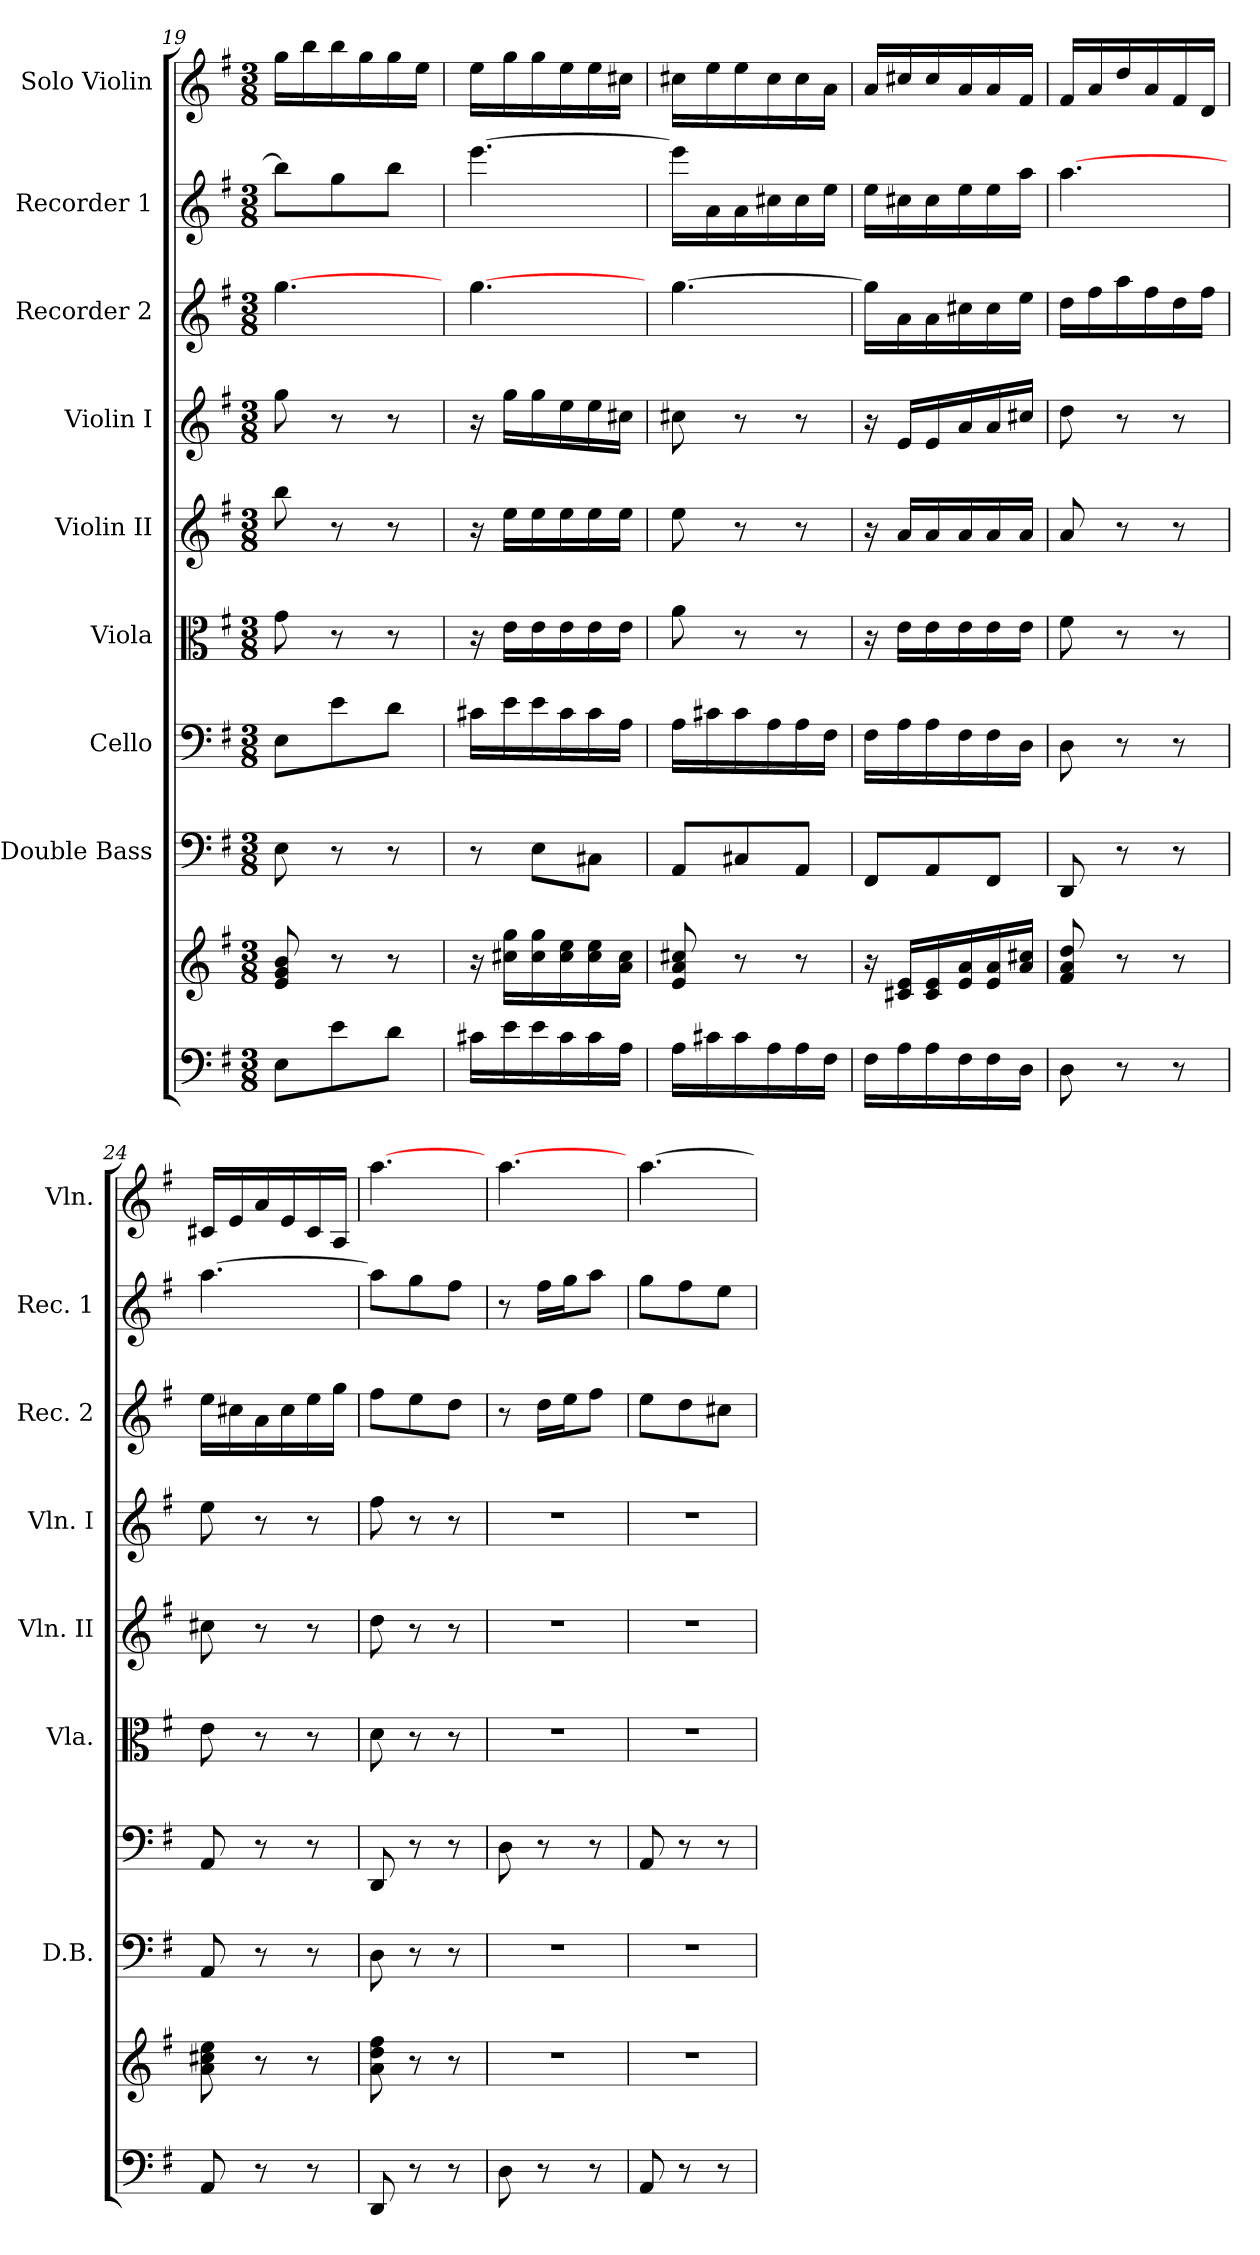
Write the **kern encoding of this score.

**kern	**kern	**kern	**kern	**kern	**kern	**kern	**kern	**kern	**kern
*part9	*part9	*part8	*part7	*part6	*part5	*part4	*part3	*part2	*part1
*staff10	*staff9	*staff8	*staff7	*staff6	*staff5	*staff4	*staff3	*staff2	*staff1
*	*	*I"Double Bass	*I"Cello	*I"Viola	*I"Violin II	*I"Violin I	*I"Recorder 2	*I"Recorder 1	*I"Solo Violin
*	*	*I'D.B.	*	*I'Vla.	*I'Vln. II	*I'Vln. I	*I'Rec. 2	*I'Rec. 1	*I'Vln.
*clefF4	*clefG2	*clefF4	*clefF4	*clefC3	*clefG2	*clefG2	*clefG2	*clefG2	*clefG2
*	*	*ITrd7c12	*	*	*	*	*	*	*
*k[f#]	*k[f#]	*k[f#]	*k[f#]	*k[f#]	*k[f#]	*k[f#]	*k[f#]	*k[f#]	*k[f#]
*G:	*G:	*G:	*G:	*G:	*G:	*G:	*G:	*G:	*G:
*M3/8	*M3/8	*M3/8	*M3/8	*M3/8	*M3/8	*M3/8	*M3/8	*M3/8	*M3/8
=19	=19	=19	=19	=19	=19	=19	=19	=19	=19
8E\L	8e/ 8g/ 8b/	8EE\	8E\L	8g\	8bb\	8gg\	[4.gg\	8bb\L]	16gg\LL
.	.	.	.	.	.	.	.	.	16bb\
8e\	8r	8r	8e\	8r	8r	8r	.	8gg\	16bb\
.	.	.	.	.	.	.	.	.	16gg\
8d\J	8r	8r	8d\J	8r	8r	8r	.	8bb\J	16gg\
.	.	.	.	.	.	.	.	.	16ee\JJ
=20	=20	=20	=20	=20	=20	=20	=20	=20	=20
16c#X\LL	16r	8r	16c#X\LL	16r	16r	16r	[4.gg\	[4.eee\	16ee\LL
16e\	16cc#X\ 16gg\LL	.	16e\	16e\LL	16ee\LL	16gg\LL	.	.	16gg\
16e\	16cc#\ 16gg\	8EE\L	16e\	16e\	16ee\	16gg\	.	.	16gg\
16c#\	16cc#\ 16ee\	.	16c#\	16e\	16ee\	16ee\	.	.	16ee\
16c#\	16cc#\ 16ee\	8CC#X\J	16c#\	16e\	16ee\	16ee\	.	.	16ee\
16A\JJ	16a\ 16cc#\JJ	.	16A\JJ	16e\JJ	16ee\JJ	16cc#X\JJ	.	.	16cc#X\JJ
=21	=21	=21	=21	=21	=21	=21	=21	=21	=21
16A\LL	8e/ 8a/ 8cc#X/	8AAA/L	16A\LL	8a\	8ee\	8cc#X\	[4.gg\	16eee\LL]	16cc#X\LL
16c#X\	.	.	16c#X\	.	.	.	.	16a\	16ee\
16c#\	8r	8CC#X/	16c#\	8r	8r	8r	.	16a\	16ee\
16A\	.	.	16A\	.	.	.	.	16cc#X\	16cc#\
16A\	8r	8AAA/J	16A\	8r	8r	8r	.	16cc#\	16cc#\
16F#\JJ	.	.	16F#\JJ	.	.	.	.	16ee\JJ	16a\JJ
=22	=22	=22	=22	=22	=22	=22	=22	=22	=22
16F#\LL	16r	8FFF#/L	16F#\LL	16r	16r	16r	16gg\LL]	16ee\LL	16a/LL
16A\	16c#X/ 16e/LL	.	16A\	16e\LL	16a/LL	16e/LL	16a\	16cc#X\	16cc#X/
16A\	16c#/ 16e/	8AAA/	16A\	16e\	16a/	16e/	16a\	16cc#\	16cc#/
16F#\	16e/ 16a/	.	16F#\	16e\	16a/	16a/	16cc#X\	16ee\	16a/
16F#\	16e/ 16a/	8FFF#/J	16F#\	16e\	16a/	16a/	16cc#\	16ee\	16a/
16D\JJ	16a/ 16cc#X/JJ	.	16D\JJ	16e\JJ	16a/JJ	16cc#X/JJ	16ee\JJ	16aa\JJ	16f#/JJ
!!LO:LB:g=z
=23	=23	=23	=23	=23	=23	=23	=23	=23	=23
8D\	8f#/ 8a/ 8dd/	8DDD/	8D\	8f#\	8a/	8dd\	16dd\LL	[4.aa\	16f#/LL
.	.	.	.	.	.	.	16ff#\	.	16a/
8r	8r	8r	8r	8r	8r	8r	16aa\	.	16dd/
.	.	.	.	.	.	.	16ff#\	.	16a/
8r	8r	8r	8r	8r	8r	8r	16dd\	.	16f#/
.	.	.	.	.	.	.	16ff#\JJ	.	16d/JJ
=24	=24	=24	=24	=24	=24	=24	=24	=24	=24
8AA/	8a\ 8cc#X\ 8ee\	8AAA/	8AA/	8e\	8cc#X\	8ee\	16ee\LL	[4.aa\	16c#X/LL
.	.	.	.	.	.	.	16cc#X\	.	16e/
8r	8r	8r	8r	8r	8r	8r	16a\	.	16a/
.	.	.	.	.	.	.	16cc#\	.	16e/
8r	8r	8r	8r	8r	8r	8r	16ee\	.	16c#/
.	.	.	.	.	.	.	16gg\JJ	.	16A/JJ
=25	=25	=25	=25	=25	=25	=25	=25	=25	=25
8DD/	8a\ 8dd\ 8ff#\	8DD\	8DD/	8d\	8dd\	8ff#\	8ff#\L	8aa\L]	[4.aa\
8r	8r	8r	8r	8r	8r	8r	8ee\	8gg\	.
8r	8r	8r	8r	8r	8r	8r	8dd\J	8ff#\J	.
=26	=26	=26	=26	=26	=26	=26	=26	=26	=26
8D\	4.r	4.r	8D\	4.r	4.r	4.r	8r	8r	[4.aa\
8r	.	.	8r	.	.	.	16dd\LL	16ff#\LL	.
.	.	.	.	.	.	.	16ee\J	16gg\J	.
8r	.	.	8r	.	.	.	8ff#\J	8aa\J	.
=27	=27	=27	=27	=27	=27	=27	=27	=27	=27
8AA/	4.r	4.r	8AA/	4.r	4.r	4.r	8ee\L	8gg\L	[4.aa\
8r	.	.	8r	.	.	.	8dd\	8ff#\	.
8r	.	.	8r	.	.	.	8cc#X\J	8ee\J	.
=	=	=	=	=	=	=	=	=	=
*-	*-	*-	*-	*-	*-	*-	*-	*-	*-
